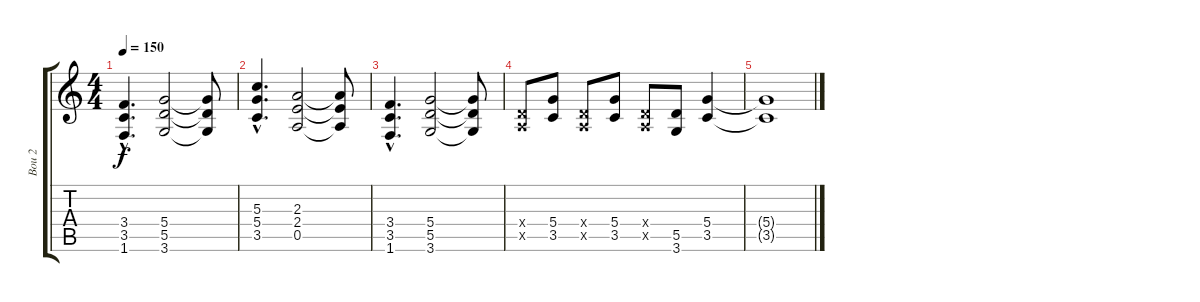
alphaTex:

\track ("Bou 2" "Bou 2") {instrument distortionguitar}
\staff {score tabs}
\tuning (E4 B3 G3 D3 A2 E2) {hide}
\ts (4 4)
\tempo 150
\clef g2
\ks c
(3.4{hac} 3.5{hac} 1.6{hac}).4{d dy f} (5.4 5.5 3.6).2 (5.4{t} 5.5{t} 3.6{t}).8 |
(5.3{hac} 5.4{hac} 3.5{hac}).4{d} (2.3 2.4 0.5).2 (2.3{t} 2.4{t} 0.5{t}).8 |
(3.4{hac} 3.5{hac} 1.6{hac}).4{d} (5.4 5.5 3.6).2 (5.4{t} 5.5{t} 3.6{t}).8 |
(0.4{x} 0.5{x}).8 (5.4 3.5).8 (0.4{x} 0.5{x}).8 (5.4 3.5).8 (0.4{x} 0.5{x}).8 (5.5 3.6).8 (5.4 3.5).4 |
(5.4{t} 3.5{t}).1
